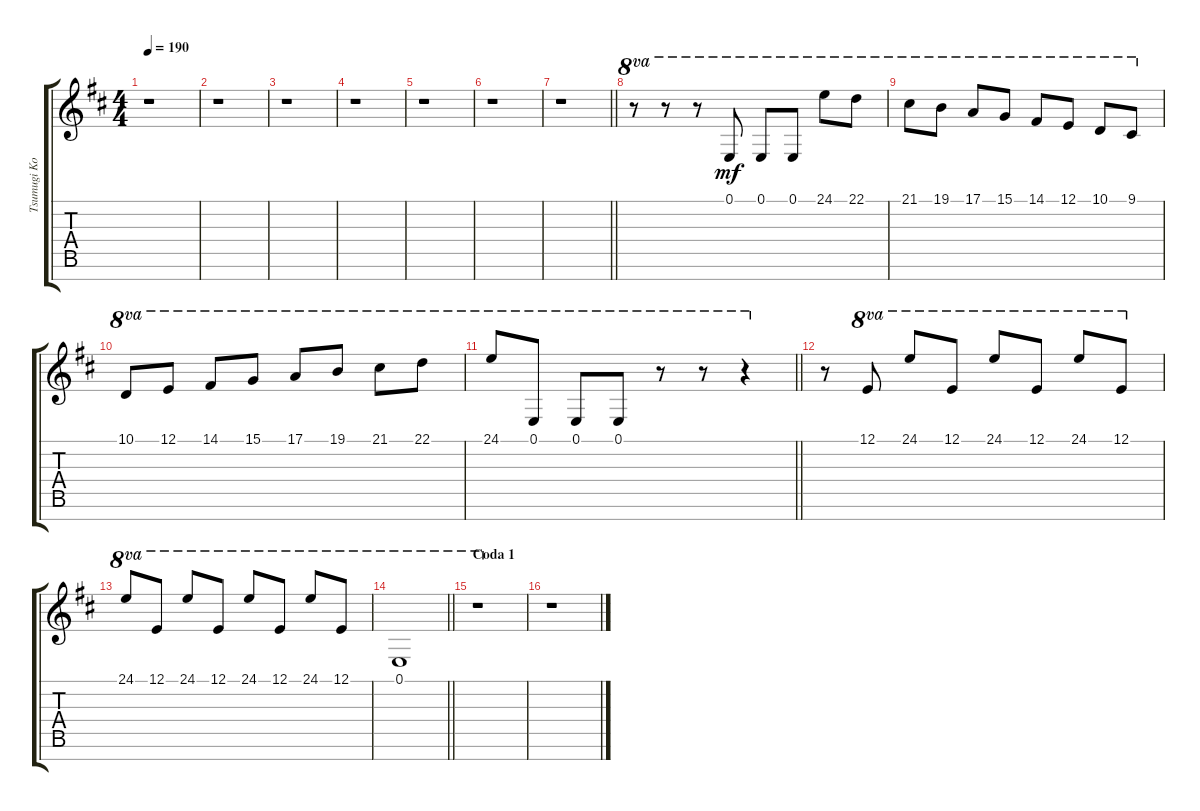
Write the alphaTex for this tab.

\track ("Tsumugi Kotobuki (Sequencer-II)" "Tsumugi Ko") {instrument lead1square}
\staff {score tabs}
\tuning (E4 B3 G3 D3 A2 E2 B1) {hide}
\ts (4 4)
\tempo 190
\clef g2
\ks d
r.1{dy mf} |
r.1 |
r.1 |
r.1 |
r.1 |
r.1 |
\barLineRight lightlight
r.1 |
\section ("" "")
r.8{ot 8va} r.8{ot 8va} r.8{ot 8va} 0.1.8{ot 8va} 0.1.8{ot 8va} 0.1.8{ot 8va} 24.1.8{ot 8va} 22.1.8{ot 8va} |
21.1.8{ot 8va} 19.1.8{ot 8va} 17.1.8{ot 8va} 15.1.8{ot 8va} 14.1.8{ot 8va} 12.1.8{ot 8va} 10.1.8{ot 8va} 9.1.8{ot 8va} |
10.1.8{ot 8va} 12.1.8{ot 8va} 14.1.8{ot 8va} 15.1.8{ot 8va} 17.1.8{ot 8va} 19.1.8{ot 8va} 21.1.8{ot 8va} 22.1.8{ot 8va} |
\barLineRight lightlight
24.1.8{ot 8va} 0.1.8{ot 8va} 0.1.8{ot 8va} 0.1.8{ot 8va} r.8{ot 8va} r.8{ot 8va} r.4{ot 8va} |
\section ("" "")
r.8 12.1.8{ot 8va} 24.1.8{ot 8va} 12.1.8{ot 8va} 24.1.8{ot 8va} 12.1.8{ot 8va} 24.1.8{ot 8va} 12.1.8{ot 8va} |
24.1.8{ot 8va} 12.1.8{ot 8va} 24.1.8{ot 8va} 12.1.8{ot 8va} 24.1.8{ot 8va} 12.1.8{ot 8va} 24.1.8{ot 8va} 12.1.8{ot 8va} |
\barLineRight lightlight
0.1.1{ot 8va} |
\section ("" "Coda 1")
r.1{ot 8va} |
r.1
